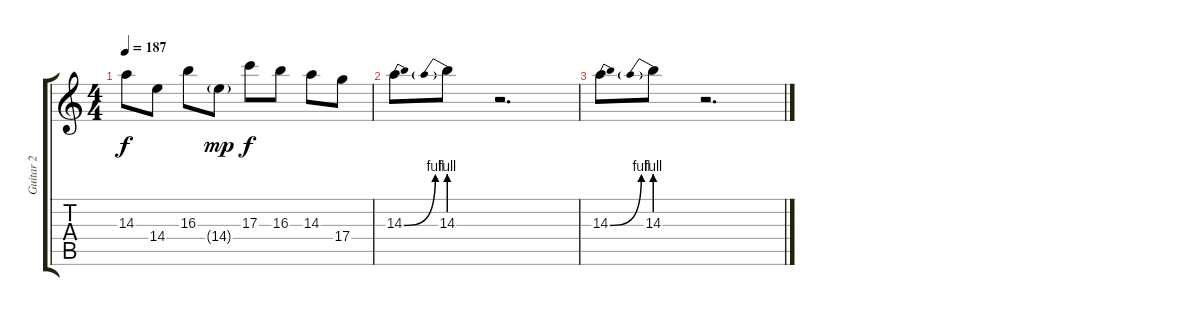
\track ("Guitar 2" "Guitar 2") {instrument overdrivenguitar}
\staff {score tabs}
\tuning (E4 B3 G3 D3 A2 E2) {hide}
\ts (4 4)
\tempo 187
\clef g2
\ks c
14.3.8{dy f} 14.4.8 16.3.8 14.4{g}.8{dy mp} 17.3.8{dy f} 16.3.8 14.3.8 17.4.8 |
14.3{be (bend 0 0 60 4)}.8 14.3{be (prebend 0 4 60 4)}.8 r.2{d} |
14.3{be (bend 0 0 60 4)}.8 14.3{be (prebend 0 4 60 4)}.8 r.2{d}
